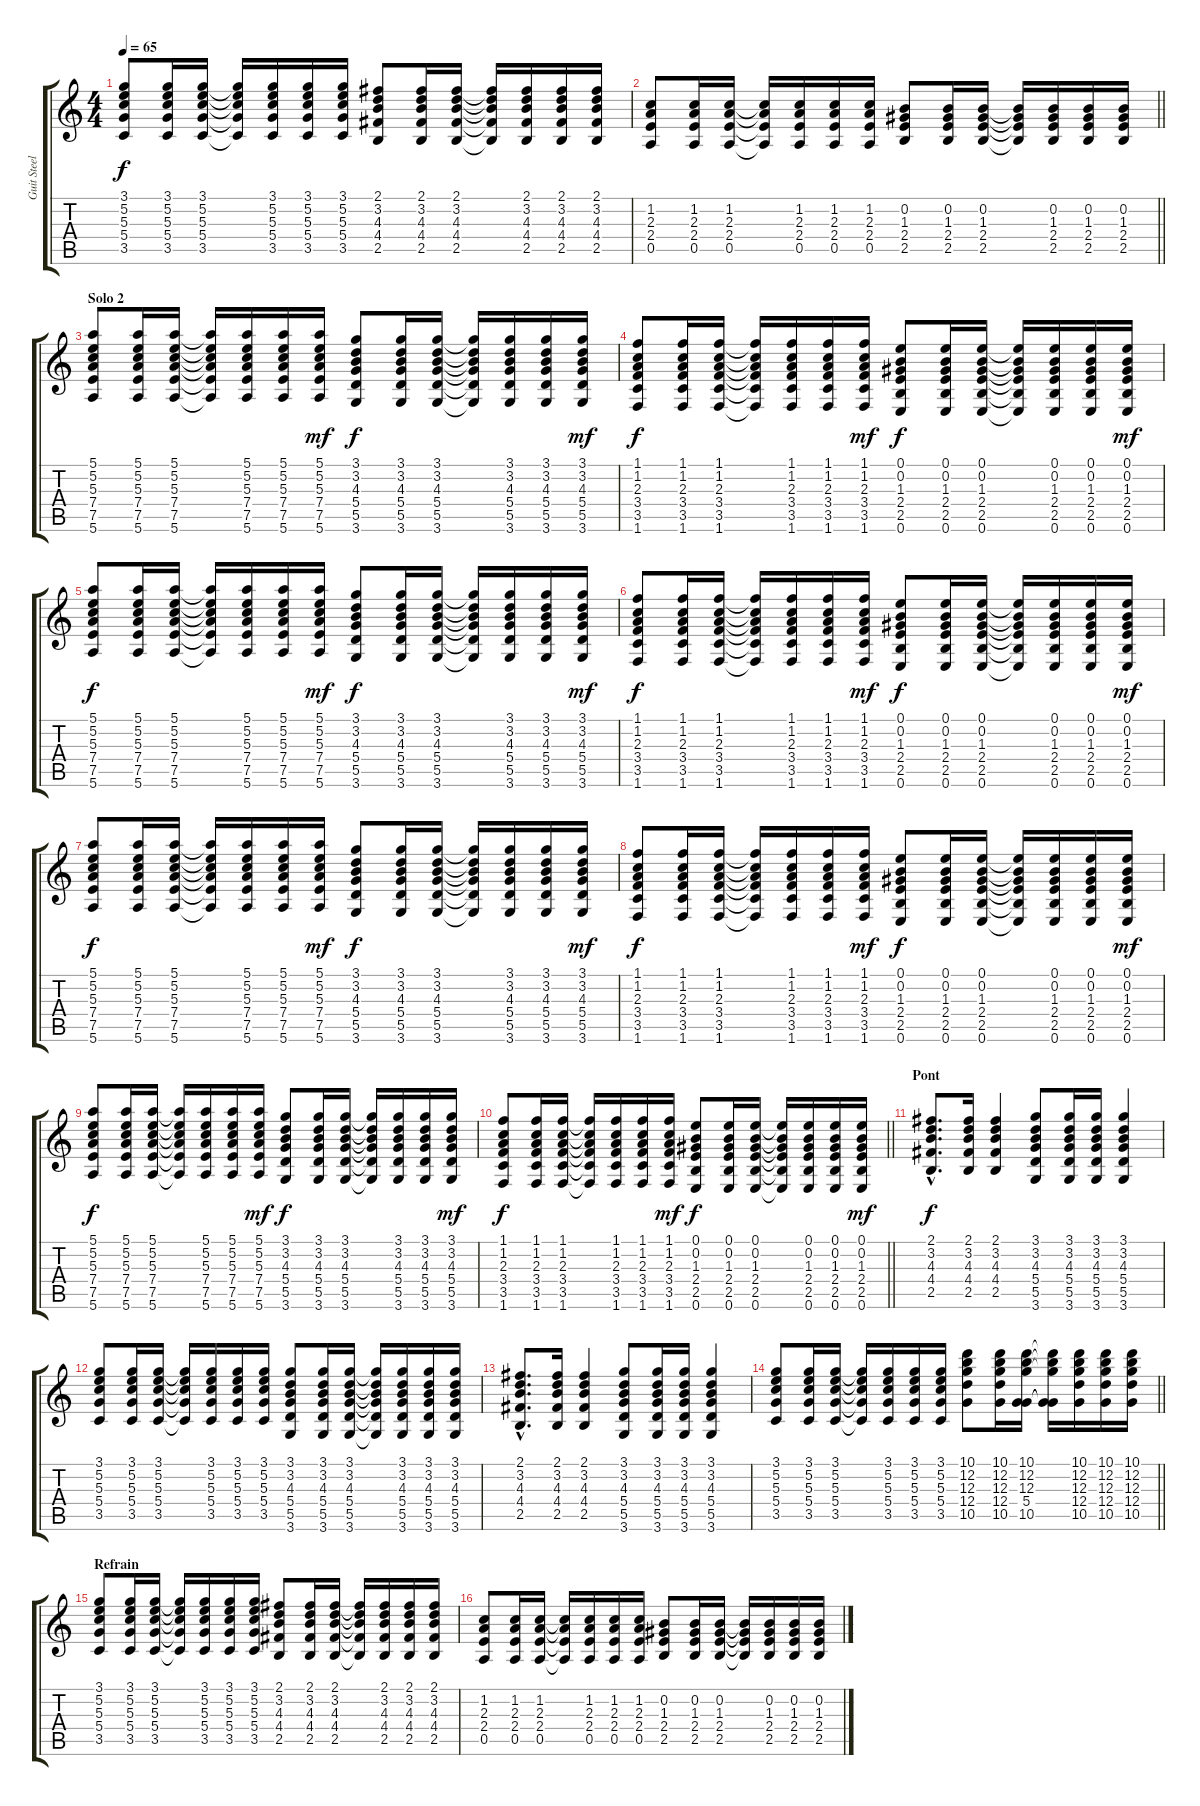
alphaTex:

\track ("Guit Steel (12c)" "Guit Steel") {instrument acousticguitarsteel}
\staff {score tabs}
\tuning (E4 B3 G3 D3 A2 E2) {hide}
\ts (4 4)
\tempo 65
\clef g2
\ks c
(3.1 5.2 5.3 5.4 3.5).8{dy f} (3.1 5.2 5.3 5.4 3.5).16 (3.1 5.2 5.3 5.4 3.5).16 (3.1{t} 5.2{t} 5.3{t} 5.4{t} 3.5{t}).16 (3.1 5.2 5.3 5.4 3.5).16 (3.1 5.2 5.3 5.4 3.5).16 (3.1 5.2 5.3 5.4 3.5).16 (2.1 3.2 4.3 4.4 2.5).8 (2.1 3.2 4.3 4.4 2.5).16 (2.1 3.2 4.3 4.4 2.5).16 (2.1{t} 3.2{t} 4.3{t} 4.4{t} 2.5{t}).16 (2.1 3.2 4.3 4.4 2.5).16 (2.1 3.2 4.3 4.4 2.5).16 (2.1 3.2 4.3 4.4 2.5).16 |
\barLineRight lightlight
(1.2 2.3 2.4 0.5).8 (1.2 2.3 2.4 0.5).16 (1.2 2.3 2.4 0.5).16 (1.2{t} 2.3{t} 2.4{t} 0.5{t}).16 (1.2 2.3 2.4 0.5).16 (1.2 2.3 2.4 0.5).16 (1.2 2.3 2.4 0.5).16 (0.2 1.3 2.4 2.5).8 (0.2 1.3 2.4 2.5).16 (0.2 1.3 2.4 2.5).16 (0.2{t} 1.3{t} 2.4{t} 2.5{t}).16 (0.2 1.3 2.4 2.5).16 (0.2 1.3 2.4 2.5).16 (0.2 1.3 2.4 2.5).16 |
\section ("" "Solo 2")
(5.1 5.2 5.3 7.4 7.5 5.6).8 (5.1 5.2 5.3 7.4 7.5 5.6).16 (5.1 5.2 5.3 7.4 7.5 5.6).16 (5.1{t} 5.2{t} 5.3{t} 7.4{t} 7.5{t} 5.6{t}).16 (5.1 5.2 5.3 7.4 7.5 5.6).16 (5.1 5.2 5.3 7.4 7.5 5.6).16 (5.1 5.2 5.3 7.4 7.5 5.6).16{dy mf} (3.1 3.2 4.3 5.4 5.5 3.6).8{dy f} (3.1 3.2 4.3 5.4 5.5 3.6).16 (3.1 3.2 4.3 5.4 5.5 3.6).16 (3.1{t} 3.2{t} 4.3{t} 5.4{t} 5.5{t} 3.6{t}).16 (3.1 3.2 4.3 5.4 5.5 3.6).16 (3.1 3.2 4.3 5.4 5.5 3.6).16 (3.1 3.2 4.3 5.4 5.5 3.6).16{dy mf} |
(1.1 1.2 2.3 3.4 3.5 1.6).8{dy f} (1.1 1.2 2.3 3.4 3.5 1.6).16 (1.1 1.2 2.3 3.4 3.5 1.6).16 (1.1{t} 1.2{t} 2.3{t} 3.4{t} 3.5{t} 1.6{t}).16 (1.1 1.2 2.3 3.4 3.5 1.6).16 (1.1 1.2 2.3 3.4 3.5 1.6).16 (1.1 1.2 2.3 3.4 3.5 1.6).16{dy mf} (0.1 0.2 1.3 2.4 2.5 0.6).8{dy f} (0.1 0.2 1.3 2.4 2.5 0.6).16 (0.1 0.2 1.3 2.4 2.5 0.6).16 (0.1{t} 0.2{t} 1.3{t} 2.4{t} 2.5{t} 0.6{t}).16 (0.1 0.2 1.3 2.4 2.5 0.6).16 (0.1 0.2 1.3 2.4 2.5 0.6).16 (0.1 0.2 1.3 2.4 2.5 0.6).16{dy mf} |
(5.1 5.2 5.3 7.4 7.5 5.6).8{dy f} (5.1 5.2 5.3 7.4 7.5 5.6).16 (5.1 5.2 5.3 7.4 7.5 5.6).16 (5.1{t} 5.2{t} 5.3{t} 7.4{t} 7.5{t} 5.6{t}).16 (5.1 5.2 5.3 7.4 7.5 5.6).16 (5.1 5.2 5.3 7.4 7.5 5.6).16 (5.1 5.2 5.3 7.4 7.5 5.6).16{dy mf} (3.1 3.2 4.3 5.4 5.5 3.6).8{dy f} (3.1 3.2 4.3 5.4 5.5 3.6).16 (3.1 3.2 4.3 5.4 5.5 3.6).16 (3.1{t} 3.2{t} 4.3{t} 5.4{t} 5.5{t} 3.6{t}).16 (3.1 3.2 4.3 5.4 5.5 3.6).16 (3.1 3.2 4.3 5.4 5.5 3.6).16 (3.1 3.2 4.3 5.4 5.5 3.6).16{dy mf} |
(1.1 1.2 2.3 3.4 3.5 1.6).8{dy f} (1.1 1.2 2.3 3.4 3.5 1.6).16 (1.1 1.2 2.3 3.4 3.5 1.6).16 (1.1{t} 1.2{t} 2.3{t} 3.4{t} 3.5{t} 1.6{t}).16 (1.1 1.2 2.3 3.4 3.5 1.6).16 (1.1 1.2 2.3 3.4 3.5 1.6).16 (1.1 1.2 2.3 3.4 3.5 1.6).16{dy mf} (0.1 0.2 1.3 2.4 2.5 0.6).8{dy f} (0.1 0.2 1.3 2.4 2.5 0.6).16 (0.1 0.2 1.3 2.4 2.5 0.6).16 (0.1{t} 0.2{t} 1.3{t} 2.4{t} 2.5{t} 0.6{t}).16 (0.1 0.2 1.3 2.4 2.5 0.6).16 (0.1 0.2 1.3 2.4 2.5 0.6).16 (0.1 0.2 1.3 2.4 2.5 0.6).16{dy mf} |
(5.1 5.2 5.3 7.4 7.5 5.6).8{dy f} (5.1 5.2 5.3 7.4 7.5 5.6).16 (5.1 5.2 5.3 7.4 7.5 5.6).16 (5.1{t} 5.2{t} 5.3{t} 7.4{t} 7.5{t} 5.6{t}).16 (5.1 5.2 5.3 7.4 7.5 5.6).16 (5.1 5.2 5.3 7.4 7.5 5.6).16 (5.1 5.2 5.3 7.4 7.5 5.6).16{dy mf} (3.1 3.2 4.3 5.4 5.5 3.6).8{dy f} (3.1 3.2 4.3 5.4 5.5 3.6).16 (3.1 3.2 4.3 5.4 5.5 3.6).16 (3.1{t} 3.2{t} 4.3{t} 5.4{t} 5.5{t} 3.6{t}).16 (3.1 3.2 4.3 5.4 5.5 3.6).16 (3.1 3.2 4.3 5.4 5.5 3.6).16 (3.1 3.2 4.3 5.4 5.5 3.6).16{dy mf} |
(1.1 1.2 2.3 3.4 3.5 1.6).8{dy f} (1.1 1.2 2.3 3.4 3.5 1.6).16 (1.1 1.2 2.3 3.4 3.5 1.6).16 (1.1{t} 1.2{t} 2.3{t} 3.4{t} 3.5{t} 1.6{t}).16 (1.1 1.2 2.3 3.4 3.5 1.6).16 (1.1 1.2 2.3 3.4 3.5 1.6).16 (1.1 1.2 2.3 3.4 3.5 1.6).16{dy mf} (0.1 0.2 1.3 2.4 2.5 0.6).8{dy f} (0.1 0.2 1.3 2.4 2.5 0.6).16 (0.1 0.2 1.3 2.4 2.5 0.6).16 (0.1{t} 0.2{t} 1.3{t} 2.4{t} 2.5{t} 0.6{t}).16 (0.1 0.2 1.3 2.4 2.5 0.6).16 (0.1 0.2 1.3 2.4 2.5 0.6).16 (0.1 0.2 1.3 2.4 2.5 0.6).16{dy mf} |
(5.1 5.2 5.3 7.4 7.5 5.6).8{dy f} (5.1 5.2 5.3 7.4 7.5 5.6).16 (5.1 5.2 5.3 7.4 7.5 5.6).16 (5.1{t} 5.2{t} 5.3{t} 7.4{t} 7.5{t} 5.6{t}).16 (5.1 5.2 5.3 7.4 7.5 5.6).16 (5.1 5.2 5.3 7.4 7.5 5.6).16 (5.1 5.2 5.3 7.4 7.5 5.6).16{dy mf} (3.1 3.2 4.3 5.4 5.5 3.6).8{dy f} (3.1 3.2 4.3 5.4 5.5 3.6).16 (3.1 3.2 4.3 5.4 5.5 3.6).16 (3.1{t} 3.2{t} 4.3{t} 5.4{t} 5.5{t} 3.6{t}).16 (3.1 3.2 4.3 5.4 5.5 3.6).16 (3.1 3.2 4.3 5.4 5.5 3.6).16 (3.1 3.2 4.3 5.4 5.5 3.6).16{dy mf} |
\barLineRight lightlight
(1.1 1.2 2.3 3.4 3.5 1.6).8{dy f} (1.1 1.2 2.3 3.4 3.5 1.6).16 (1.1 1.2 2.3 3.4 3.5 1.6).16 (1.1{t} 1.2{t} 2.3{t} 3.4{t} 3.5{t} 1.6{t}).16 (1.1 1.2 2.3 3.4 3.5 1.6).16 (1.1 1.2 2.3 3.4 3.5 1.6).16 (1.1 1.2 2.3 3.4 3.5 1.6).16{dy mf} (0.1 0.2 1.3 2.4 2.5 0.6).8{dy f} (0.1 0.2 1.3 2.4 2.5 0.6).16 (0.1 0.2 1.3 2.4 2.5 0.6).16 (0.1{t} 0.2{t} 1.3{t} 2.4{t} 2.5{t} 0.6{t}).16 (0.1 0.2 1.3 2.4 2.5 0.6).16 (0.1 0.2 1.3 2.4 2.5 0.6).16 (0.1 0.2 1.3 2.4 2.5 0.6).16{dy mf} |
\section ("" "Pont")
(2.1{hac} 3.2{hac} 4.3{hac} 4.4{hac} 2.5{hac}).8{d dy f} (2.1 3.2 4.3 4.4 2.5).16 (2.1 3.2 4.3 4.4 2.5).4 (3.1 3.2 4.3 5.4 5.5 3.6).8 (3.1 3.2 4.3 5.4 5.5 3.6).16 (3.1 3.2 4.3 5.4 5.5 3.6).16 (3.1 3.2 4.3 5.4 5.5 3.6).4 |
(3.1 5.2 5.3 5.4 3.5).8 (3.1 5.2 5.3 5.4 3.5).16 (3.1 5.2 5.3 5.4 3.5).16 (3.1{t} 5.2{t} 5.3{t} 5.4{t} 3.5{t}).16 (3.1 5.2 5.3 5.4 3.5).16 (3.1 5.2 5.3 5.4 3.5).16 (3.1 5.2 5.3 5.4 3.5).16 (3.1 3.2 4.3 5.4 5.5 3.6).8 (3.1 3.2 4.3 5.4 5.5 3.6).16 (3.1 3.2 4.3 5.4 5.5 3.6).16 (3.1{t} 3.2{t} 4.3{t} 5.4{t} 5.5{t} 3.6{t}).16 (3.1 3.2 4.3 5.4 5.5 3.6).16 (3.1 3.2 4.3 5.4 5.5 3.6).16 (3.1 3.2 4.3 5.4 5.5 3.6).16 |
(2.1{hac} 3.2{hac} 4.3{hac} 4.4{hac} 2.5{hac}).8{d} (2.1 3.2 4.3 4.4 2.5).16 (2.1 3.2 4.3 4.4 2.5).4 (3.1 3.2 4.3 5.4 5.5 3.6).8 (3.1 3.2 4.3 5.4 5.5 3.6).16 (3.1 3.2 4.3 5.4 5.5 3.6).16 (3.1 3.2 4.3 5.4 5.5 3.6).4 |
\barLineRight lightlight
(3.1 5.2 5.3 5.4 3.5).8 (3.1 5.2 5.3 5.4 3.5).16 (3.1 5.2 5.3 5.4 3.5).16 (3.1{t} 5.2{t} 5.3{t} 5.4{t} 3.5{t}).16 (3.1 5.2 5.3 5.4 3.5).16 (3.1 5.2 5.3 5.4 3.5).16 (3.1 5.2 5.3 5.4 3.5).16 (10.1 12.2 12.3 12.4 10.5).8 (10.1 12.2 12.3 12.4 10.5).16 (10.1 12.2 12.3 5.4 10.5).16 (10.1{t} 12.2{t} 12.3{t} 5.4{t} 10.5{t}).16 (10.1 12.2 12.3 12.4 10.5).16 (10.1 12.2 12.3 12.4 10.5).16 (10.1 12.2 12.3 12.4 10.5).16 |
\section ("" "Refrain")
(3.1 5.2 5.3 5.4 3.5).8 (3.1 5.2 5.3 5.4 3.5).16 (3.1 5.2 5.3 5.4 3.5).16 (3.1{t} 5.2{t} 5.3{t} 5.4{t} 3.5{t}).16 (3.1 5.2 5.3 5.4 3.5).16 (3.1 5.2 5.3 5.4 3.5).16 (3.1 5.2 5.3 5.4 3.5).16 (2.1 3.2 4.3 4.4 2.5).8 (2.1 3.2 4.3 4.4 2.5).16 (2.1 3.2 4.3 4.4 2.5).16 (2.1{t} 3.2{t} 4.3{t} 4.4{t} 2.5{t}).16 (2.1 3.2 4.3 4.4 2.5).16 (2.1 3.2 4.3 4.4 2.5).16 (2.1 3.2 4.3 4.4 2.5).16 |
(1.2 2.3 2.4 0.5).8 (1.2 2.3 2.4 0.5).16 (1.2 2.3 2.4 0.5).16 (1.2{t} 2.3{t} 2.4{t} 0.5{t}).16 (1.2 2.3 2.4 0.5).16 (1.2 2.3 2.4 0.5).16 (1.2 2.3 2.4 0.5).16 (0.2 1.3 2.4 2.5).8 (0.2 1.3 2.4 2.5).16 (0.2 1.3 2.4 2.5).16 (0.2{t} 1.3{t} 2.4{t} 2.5{t}).16 (0.2 1.3 2.4 2.5).16 (0.2 1.3 2.4 2.5).16 (0.2 1.3 2.4 2.5).16
